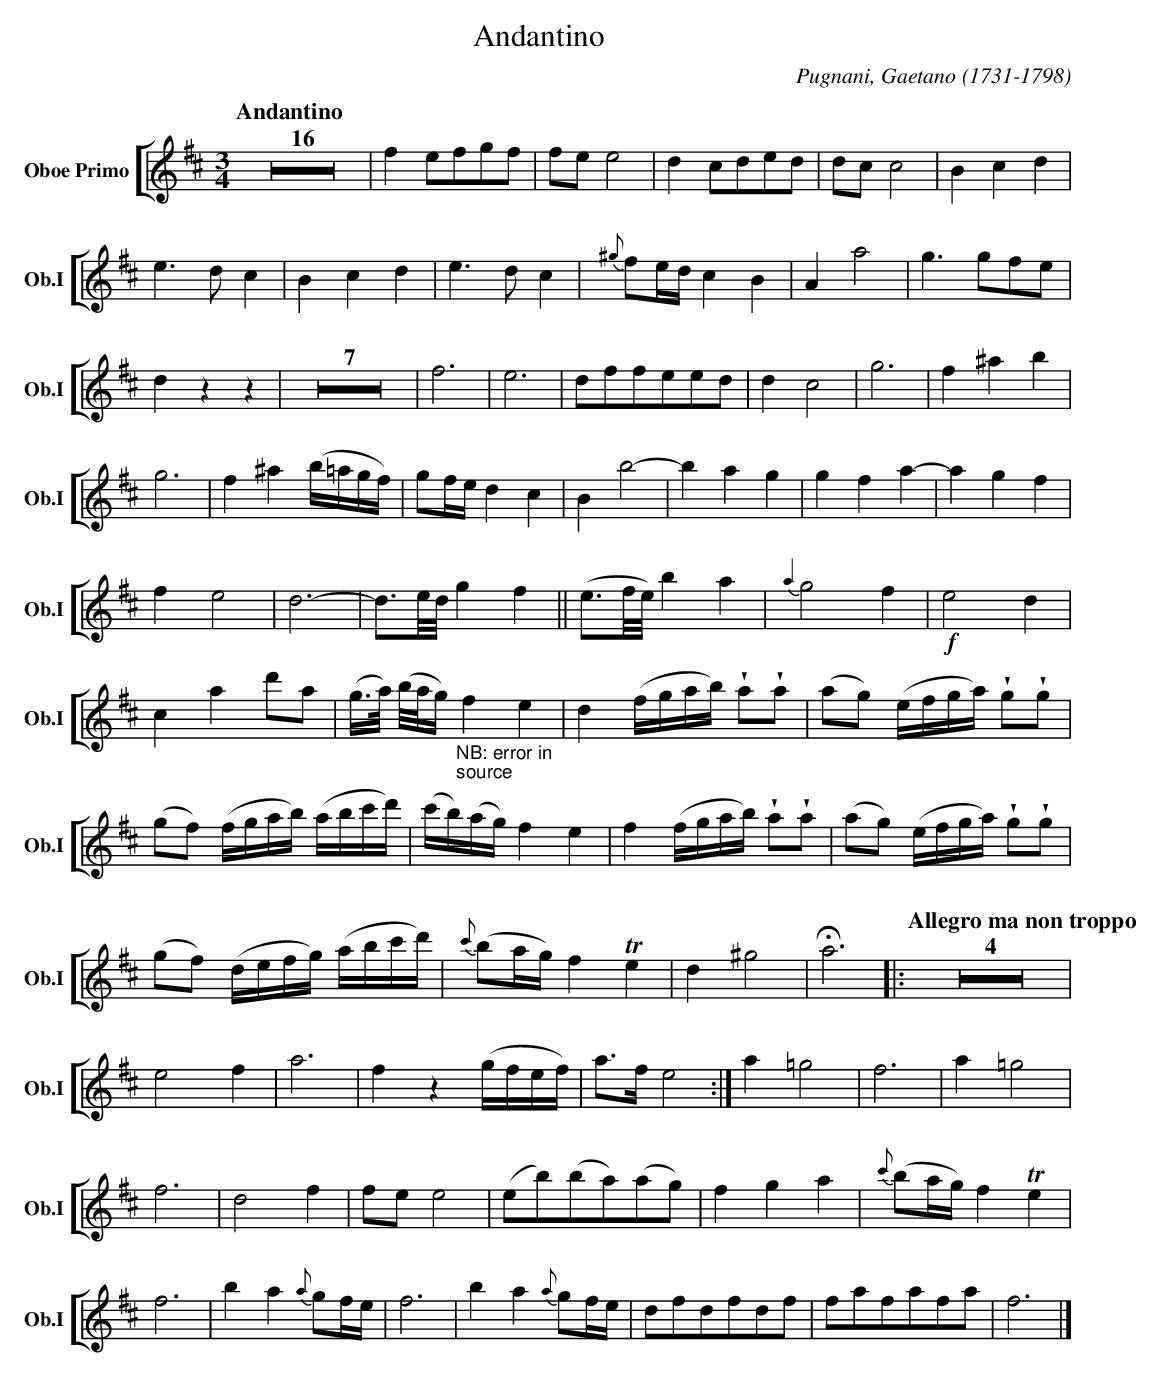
X:1
T:Andantino
C:Pugnani, Gaetano (1731-1798)
M:3/4
L:1/4
K:D
V: 3 clef=treble name="Oboe Primo" sname="Ob.I"
%%staves [( 3 )]
[Q:"Andantino"][M:3/4] Z16 | fe/f/g/f/ | f/e/ e2 | d c/d/e/d/ | d/c/ c2 | Bcd | e>dc | Bcd | e>dc | \
   {^g}f/e//d// cB | Aa2| g>gf/e/ | dzz | Z7 | \
   f3 | e3 | d/f/f/e/e/d/ | dc2 | g3 | f^ab | g3 | f^a(b//=a//g//f//) | g/f//e// dc | \
   Bb2- | bag | gfa- | agf | fe2 | d3- | d3/4e/8d/8 gf || (e3/4f/8e/8) ba | {a2}g2f | \
   !f!e2d | cad'/a/ | (g//>a//) (b/8a/8g//) "_NB: error in;source"fe | \
   d (f//g//a//b//) !wedge!a/!wedge!a/ | (a/g/) (e/4f/4g/4a/4) !wedge!g/2!wedge!g/2 | \
  (g/2f/2 ) (f/4g/4a/4b/4) (a//b//c'//d'//) | (c'/4b/4)(a/4g/4) fe | \
   f (f/4g/4a/4b/4) !wedge!a/2!wedge!a/2 | (a/2g/2) (e/4f/4g/4a/4) !wedge!g/2!wedge!g/2 | \
  (g/2f/2) (d/4e/4f/4g/4) (a/4b//c'//d'//) | {c'}(b/2a/4g/4) f!trill!e | d ^g2 | !fermata!a3 |: \
[Q:"Allegro ma non troppo"] Z4 | e2f | a3 | fz (g//f//e//f//) | a/>f/ e2 :| a=g2 | f3 | a=g2 | f3 | d2f | \
   f/e/e2 | (e/2b/2)(b/2a/2)(a/2g/2)| fga | {c'}(b/2a/4g/4) f!trill!e | f3 | ba{a}g/2f/4e/4 | f3 | \
   ba{a}g/2f/4e/4 | d/f/d/f/d/f/ | f/a/f/a/f/a/| f3 |] \
